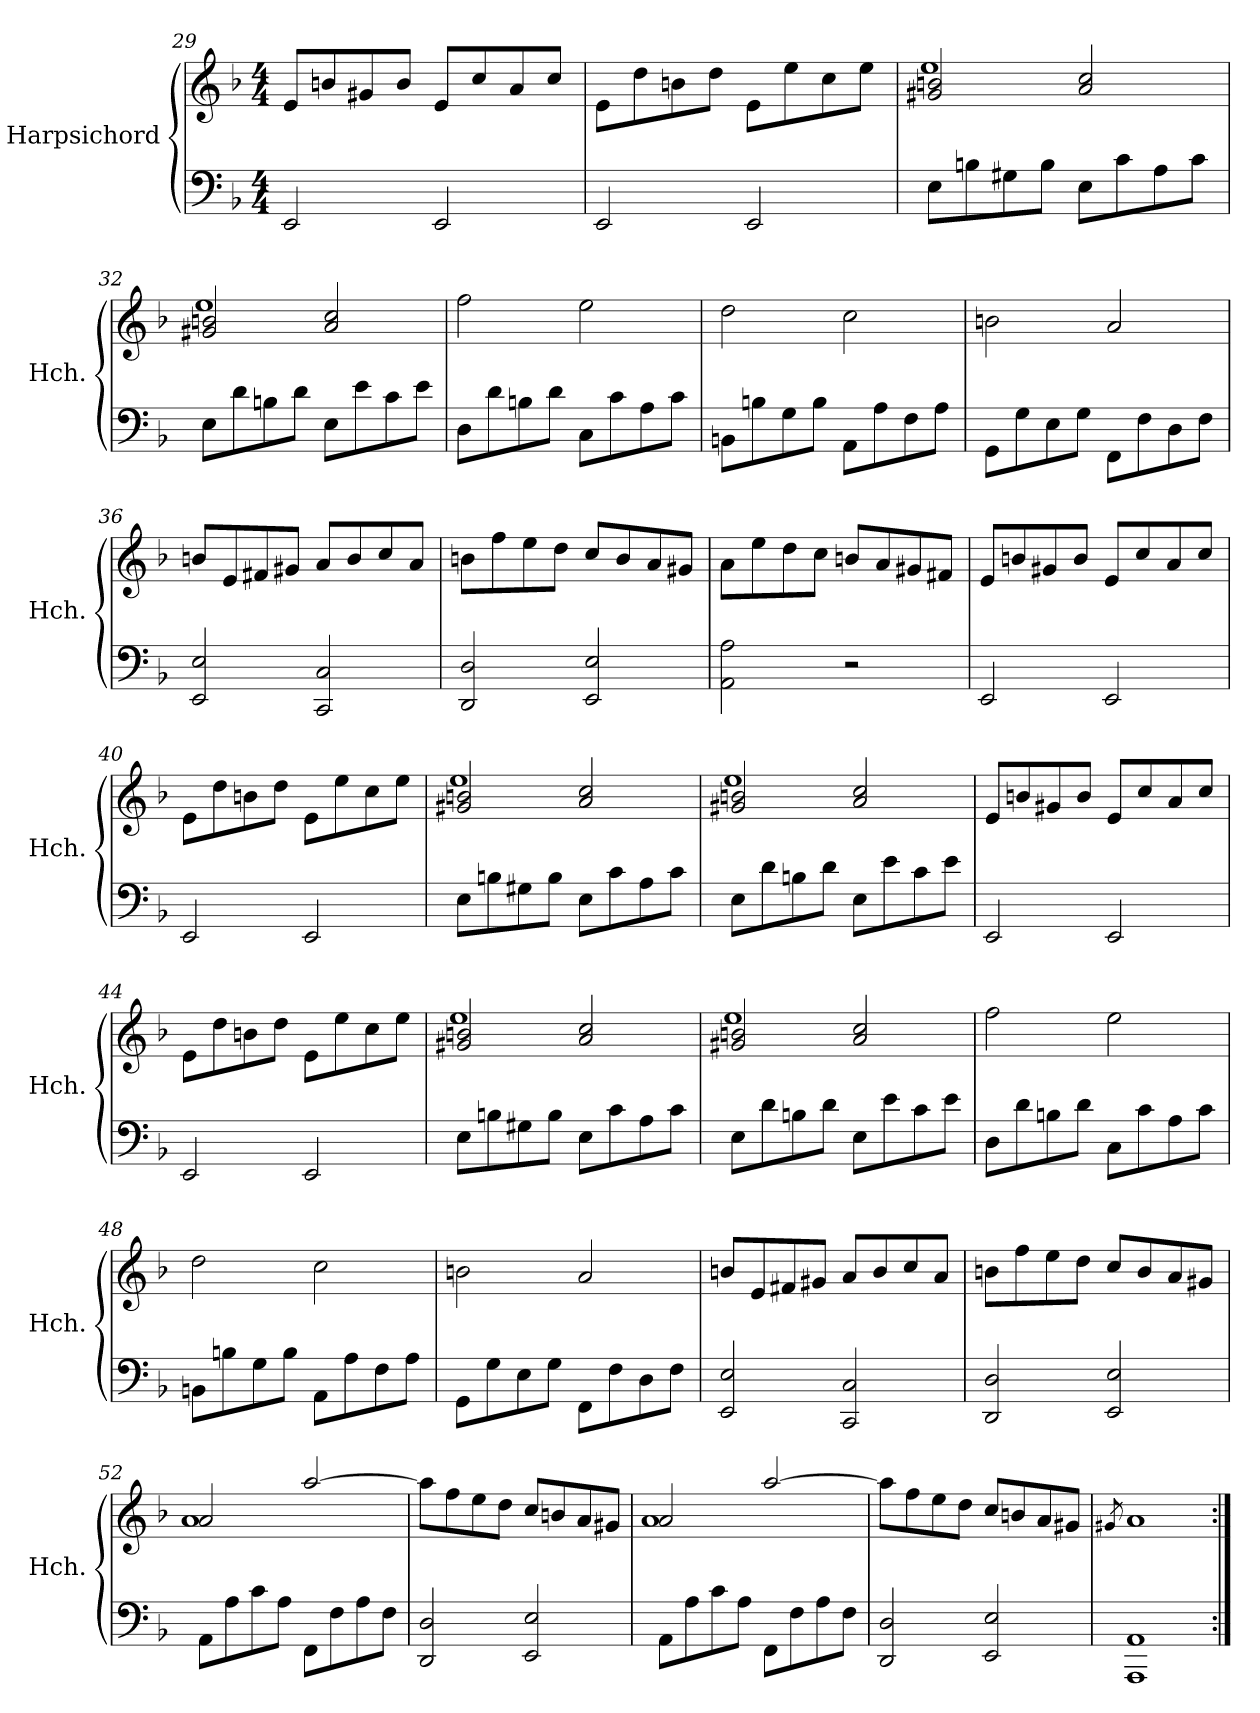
**kern	**kern
*part1	*part1
*staff2	*staff1
*I"Harpsichord	*
*I'Hch.	*
!!LO:LB:g=z
*clefF4	*clefG2
*k[b-]	*k[b-]
*F:	*F:
*M4/4	*M4/4
=29	=29
2EE/	8e/L
.	8bn/
.	8g#X/
.	8b/J
2EE/	8e/L
.	8cc/
.	8a/
.	8cc/J
=30	=30
2EE/	8e\L
.	8dd\
.	8bn\
.	8dd\J
2EE/	8e\L
.	8ee\
.	8cc\
.	8ee\J
=31	=31
*	*^
8E\L	2g#X/ 2bn/	1ee
8Bn\	.	.
8G#X\	.	.
8B\J	.	.
8E\L	2a/ 2cc/	.
8c\	.	.
8A\	.	.
8c\J	.	.
=32	=32	=32
8E\L	2g#X/ 2bn/	1ee
8d\	.	.
8Bn\	.	.
8d\J	.	.
8E\L	2a/ 2cc/	.
8e\	.	.
8c\	.	.
8e\J	.	.
*	*v	*v
!!LO:LB:g=z
=33	=33
8D\L	2ff\
8d\	.
8Bn\	.
8d\J	.
8C\L	2ee\
8c\	.
8A\	.
8c\J	.
=34	=34
8BBn\L	2dd\
8Bn\	.
8G\	.
8B\J	.
8AA\L	2cc\
8A\	.
8F\	.
8A\J	.
=35	=35
8GG\L	2bn\
8G\	.
8E\	.
8G\J	.
8FF\L	2a/
8F\	.
8D\	.
8F\J	.
=36	=36
2EE/ 2E/	8bn/L
.	8e/
.	8f#X/
.	8g#X/J
2CC/ 2C/	8a/L
.	8b/
.	8cc/
.	8a/J
!!LO:LB:g=z
=37	=37
2DD/ 2D/	8bn\L
.	8ff\
.	8ee\
.	8dd\J
2EE/ 2E/	8cc/L
.	8b/
.	8a/
.	8g#X/J
=38	=38
2AA\ 2A\	8a\L
.	8ee\
.	8dd\
.	8cc\J
2r	8bn/L
.	8a/
.	8g#X/
.	8f#X/J
=39	=39
2EE/	8e/L
.	8bn/
.	8g#X/
.	8b/J
2EE/	8e/L
.	8cc/
.	8a/
.	8cc/J
=40	=40
2EE/	8e\L
.	8dd\
.	8bn\
.	8dd\J
2EE/	8e\L
.	8ee\
.	8cc\
.	8ee\J
!!LO:PB:g=z
=41	=41
*	*^
8E\L	2g#X/ 2bn/	1ee
8Bn\	.	.
8G#X\	.	.
8B\J	.	.
8E\L	2a/ 2cc/	.
8c\	.	.
8A\	.	.
8c\J	.	.
=42	=42	=42
8E\L	2g#X/ 2bn/	1ee
8d\	.	.
8Bn\	.	.
8d\J	.	.
8E\L	2a/ 2cc/	.
8e\	.	.
8c\	.	.
8e\J	.	.
*	*v	*v
=43	=43
2EE/	8e/L
.	8bn/
.	8g#X/
.	8b/J
2EE/	8e/L
.	8cc/
.	8a/
.	8cc/J
=44	=44
2EE/	8e\L
.	8dd\
.	8bn\
.	8dd\J
2EE/	8e\L
.	8ee\
.	8cc\
.	8ee\J
!!LO:LB:g=z
=45	=45
*	*^
8E\L	2g#X/ 2bn/	1ee
8Bn\	.	.
8G#X\	.	.
8B\J	.	.
8E\L	2a/ 2cc/	.
8c\	.	.
8A\	.	.
8c\J	.	.
=46	=46	=46
8E\L	2g#X/ 2bn/	1ee
8d\	.	.
8Bn\	.	.
8d\J	.	.
8E\L	2a/ 2cc/	.
8e\	.	.
8c\	.	.
8e\J	.	.
*	*v	*v
=47	=47
8D\L	2ff\
8d\	.
8Bn\	.
8d\J	.
8C\L	2ee\
8c\	.
8A\	.
8c\J	.
=48	=48
8BBn\L	2dd\
8Bn\	.
8G\	.
8B\J	.
8AA\L	2cc\
8A\	.
8F\	.
8A\J	.
!!LO:LB:g=z
=49	=49
8GG\L	2bn\
8G\	.
8E\	.
8G\J	.
8FF\L	2a/
8F\	.
8D\	.
8F\J	.
=50	=50
2EE/ 2E/	8bn/L
.	8e/
.	8f#X/
.	8g#X/J
2CC/ 2C/	8a/L
.	8b/
.	8cc/
.	8a/J
=51	=51
2DD/ 2D/	8bn\L
.	8ff\
.	8ee\
.	8dd\J
2EE/ 2E/	8cc/L
.	8b/
.	8a/
.	8g#X/J
=52	=52
*	*^
8AA\L	2a/	1a
8A\	.	.
8c\	.	.
8A\J	.	.
8FF\L	[2aa/	.
8F\	.	.
8A\	.	.
8F\J	.	.
*	*v	*v
!!LO:LB:g=z
=53	=53
2DD/ 2D/	8aa\L]
.	8ff\
.	8ee\
.	8dd\J
2EE/ 2E/	8cc/L
.	8bn/
.	8a/
.	8g#X/J
=54	=54
*	*^
8AA\L	2a/	1a
8A\	.	.
8c\	.	.
8A\J	.	.
8FF\L	[2aa/	.
8F\	.	.
8A\	.	.
8F\J	.	.
*	*v	*v
=55	=55
2DD/ 2D/	8aa\L]
.	8ff\
.	8ee\
.	8dd\J
2EE/ 2E/	8cc/L
.	8bn/
.	8a/
.	8g#X/J
=56	=56
.	8qg#X/
1AAA 1AA	1a
=:|!	=:|!
*-	*-
